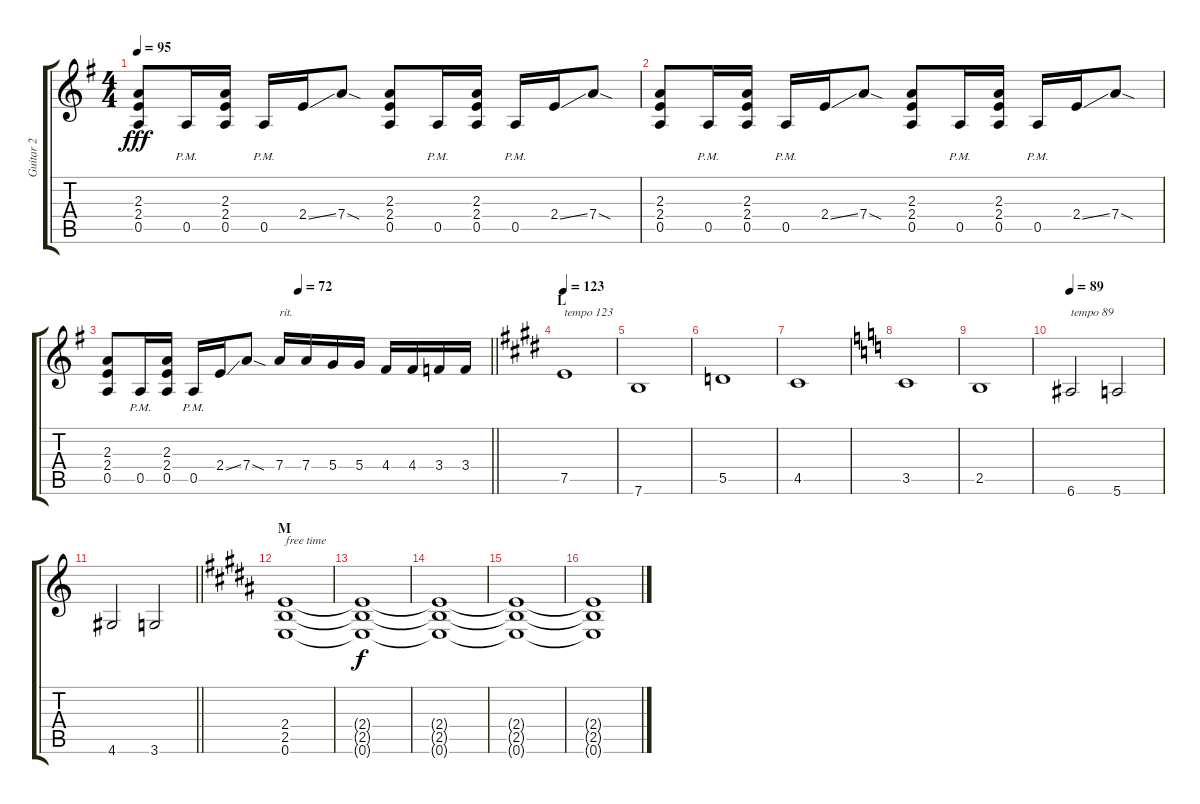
\track ("Guitar 2" "Guitar 2") {instrument distortionguitar}
\staff {score tabs}
\tuning (E4 B3 G3 D3 A2 E2) {hide}
\ts (4 4)
\tempo 95
\clef g2
\ks g
(2.3 2.4 0.5).8{dy fff} 0.5{pm}.16 (2.3 2.4 0.5).16 0.5{pm}.16 2.4{ss}.16 7.4{sod}.8 (2.3 2.4 0.5).8 0.5{pm}.16 (2.3 2.4 0.5).16 0.5{pm}.16 2.4{ss}.16 7.4{sod}.8 |
(2.3 2.4 0.5).8 0.5{pm}.16 (2.3 2.4 0.5).16 0.5{pm}.16 2.4{ss}.16 7.4{sod}.8 (2.3 2.4 0.5).8 0.5{pm}.16 (2.3 2.4 0.5).16 0.5{pm}.16 2.4{ss}.16 7.4{sod}.8 |
\tempo (72 0.5)
\barLineRight lightlight
(2.3 2.4 0.5).8 0.5{pm}.16 (2.3 2.4 0.5).16 0.5{pm}.16 2.4{ss}.16 7.4{sod}.8 7.4.16{txt "rit."} 7.4.16 5.4.16 5.4.16 4.4.16 4.4.16 3.4.16 3.4.16 |
\section ("" "L")
\tempo 123
\ks e
7.5.1{txt "tempo 123"} |
7.6.1 |
5.5.1 |
4.5.1 |
\ks c
3.5.1 |
2.5.1 |
\tempo 89
6.6.2{txt "tempo 89"} 5.6.2 |
\barLineRight lightlight
4.6.2 3.6.2 |
\section ("" "M")
\ks b
(2.4 2.5 0.6).1{txt "free time"} |
(2.4{t} 2.5{t} 0.6{t}).1{dy f} |
(2.4{t} 2.5{t} 0.6{t}).1 |
(2.4{t} 2.5{t} 0.6{t}).1 |
(2.4{t} 2.5{t} 0.6{t}).1
